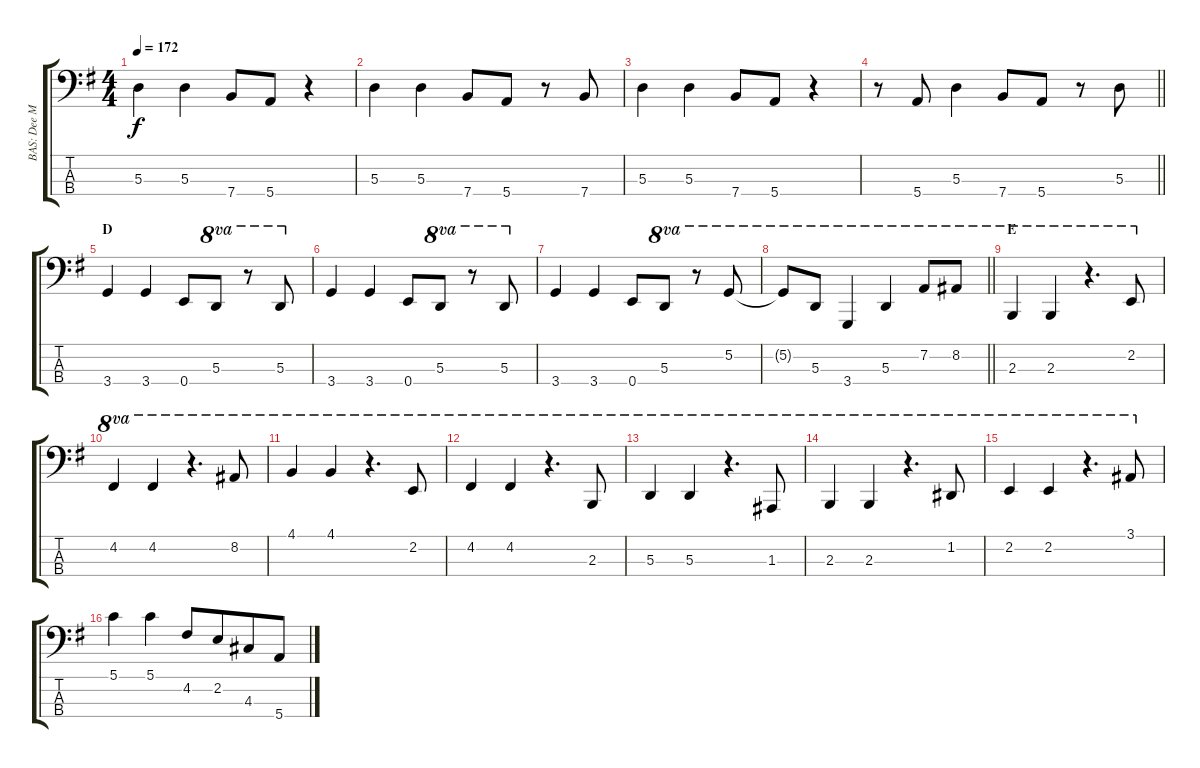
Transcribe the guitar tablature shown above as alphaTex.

\track ("BAS: Dee Murray" "BAS: Dee M") {instrument electricbassfinger}
\staff {score tabs}
\tuning (G2 D2 A1 E1) {hide}
\ts (4 4)
\tempo 172
\clef f4
\ks g
5.3.4{dy f} 5.3.4 7.4.8 5.4.8 r.4 |
5.3.4 5.3.4 7.4.8 5.4.8 r.8 7.4.8 |
5.3.4 5.3.4 7.4.8 5.4.8 r.4 |
\barLineRight lightlight
r.8 5.4.8 5.3.4 7.4.8 5.4.8 r.8 5.3.8 |
\section ("" "D")
3.4.4 3.4.4 0.4.8 5.3.8{ot 8va} r.8{ot 8va} 5.3.8{ot 8va} |
3.4.4 3.4.4 0.4.8 5.3.8{ot 8va} r.8{ot 8va} 5.3.8{ot 8va} |
3.4.4 3.4.4 0.4.8 5.3.8{ot 8va} r.8{ot 8va} 5.2.8{ot 8va} |
\barLineRight lightlight
5.2{t}.8{ot 8va} 5.3.8{ot 8va} 3.4.4{ot 8va} 5.3.4{ot 8va} 7.2.8{ot 8va} 8.2.8{ot 8va} |
\section ("" "E")
2.3.4{ot 8va} 2.3.4{ot 8va} r.4{d ot 8va} 2.2.8{ot 8va} |
4.2.4{ot 8va} 4.2.4{ot 8va} r.4{d ot 8va} 8.2.8{ot 8va} |
4.1.4{ot 8va} 4.1.4{ot 8va} r.4{d ot 8va} 2.2.8{ot 8va} |
4.2.4{ot 8va} 4.2.4{ot 8va} r.4{d ot 8va} 2.3.8{ot 8va} |
5.3.4{ot 8va} 5.3.4{ot 8va} r.4{d ot 8va} 1.3.8{ot 8va} |
2.3.4{ot 8va} 2.3.4{ot 8va} r.4{d ot 8va} 1.2.8{ot 8va} |
2.2.4{ot 8va} 2.2.4{ot 8va} r.4{d ot 8va} 3.1.8{ot 8va} |
5.1.4 5.1.4 4.2.8 2.2.8{beam merge} 4.3.8 5.4.8
